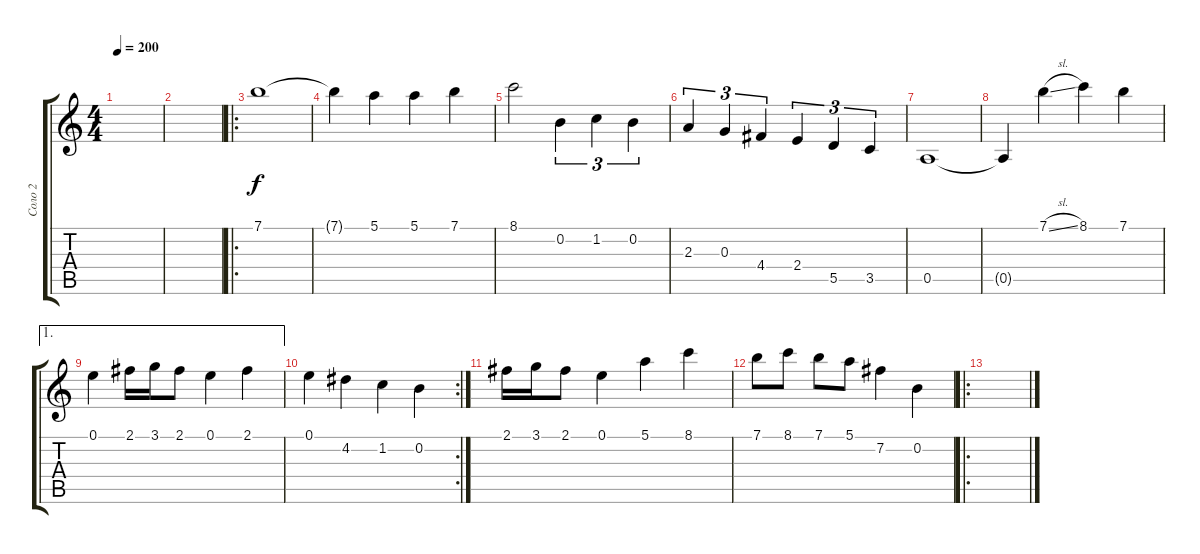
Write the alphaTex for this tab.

\track ("Соло 2" "Соло 2") {instrument acousticguitarsteel}
\staff {score tabs}
\tuning (E4 B3 G3 D3 A2 E2) {hide}
\ts (4 4)
\tempo 200
\clef g2
\ks c
|
|
\ro
7.1.1 |
7.1{t}.4 5.1.4 5.1.4 7.1.4 |
8.1.2 0.2.4{tu (3 2)} 1.2.4{tu (3 2)} 0.2.4{tu (3 2)} |
2.3.4{tu (3 2)} 0.3.4{tu (3 2)} 4.4.4{tu (3 2)} 2.4.4{tu (3 2)} 5.5.4{tu (3 2)} 3.5.4{tu (3 2)} |
0.5.1 |
0.5{t}.4 7.1{sl}.4 8.1.4 7.1.4 |
\ae 1
0.1.4 2.1.16 3.1.16 2.1.8 0.1.4 2.1.4 |
\rc 2
0.1.4 4.2.4 1.2.4 0.2.4 |
2.1.16 3.1.16 2.1.8 0.1.4 5.1.4 8.1.4 |
7.1.8 8.1.8 7.1.8 5.1.8 7.2.4 0.2.4 |
\ro
